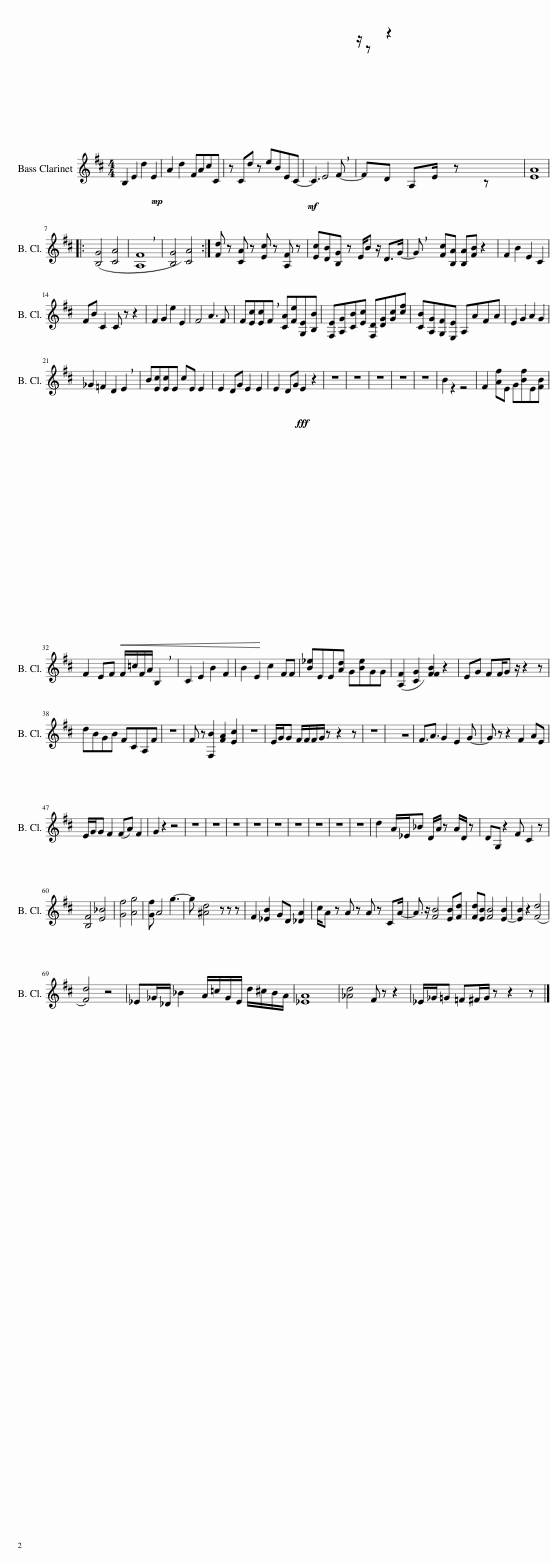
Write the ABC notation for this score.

X:1
L:1/8
Q:1/4=87
M:4/4
I:linebreak $
K:none
V:1 treble transpose=-14
V:1
[K:D]!mp! B,2 E2 d2 E2 | A2 d2 FAcC | z Cd z!mf! eBEC- | C3 E4 !breath!F- | FD A,E/ z z/ z z2 | %5
 [EA]8 |:$ ([B,G]4 [CA]4) | !breath![A,F]8 | [B,G]4 [CA]4 :| [Fd] z [CA] z [Ec] z [A,F] z | %10
 [Ec][DB][B,G] z E/B z/ D>G- | !breath!G z [Fc][B,A] [B,A][FB] z2 | F2 B2 E2 C2 |$ FB C2 C z z2 | F2 G2 e2 E2 | %15
 F4 A3 F | F[Ec][Ec]!breath!F [CA][Fe][G,E][B,B] | [F,E][A,G][CB][Ec] [F,D][DG][Gc][cf] | [CB][A,G][G,F][E,E] A,AFA | E2 G2 A2 G2 |$ %20
 _G2 =F2 D2!mp!!<(! !breath!E2!<)! | B[Ec][Ec]E cE E2 | E2 DG E2 E2 | E2!fff! DG E2 z2 | z8 | %25
 z8 | z8 | z8 | z8 | B2 z2 z4 | %30
 F2 [Af]E G[Bf]E[FB] |$ F2 EF F/=c/F/A/ !breath!B,2 | C2 E2 B2 F2 | B2 E2 c2 FF | [B_e]EE[Ad] G[Be]GG | %35
 ([A,F]2 [CG]2) [FFB]2 z2 | EG FF/G z/ z2 z |$ dBGB FCA,F | z8 | F z [F,B]2 [FA]2 [Ec]2 | %40
 z8 | E/G/G F/F/F/G/ z z2 z | z8 | z8 | F3/2A3/2 G2 E2 G- | %45
 G z z2 F2 AE |$ E/G/G F2 (FA) F2 | G2 z2 z4 | z8 | z8 | %50
 z8 | z8 | z8 | z8 | z8 | %55
 z8 | z8 | d2 A/_E/_B D/A/ z A/D/ z | DG, z2 F C2 z |$ [B,F]4 [E_B]4 | %60
 [Gf]4 [Ag]4 | [Gf] A4 g3- | g [^Ad]4 z z z | F2 [_EB]2 GD [_DA]2 | c/A z A z A z CA/- | %65
 A3/2 z/ [FB]4 [EB][Fd] | [Fd][EB] [FB]4 [E-B]2 | [EB]2 z2 ([Fd]4 |$ [Fd]4) z4 | _E_G/_D/ _B2 A/=c/G/E/ d/^c/B/A/ | %70
 [_EA]8 | [_Ad]4 F z z2 | _E/_G/=G =F^F/G/ z z2 z |] %73
